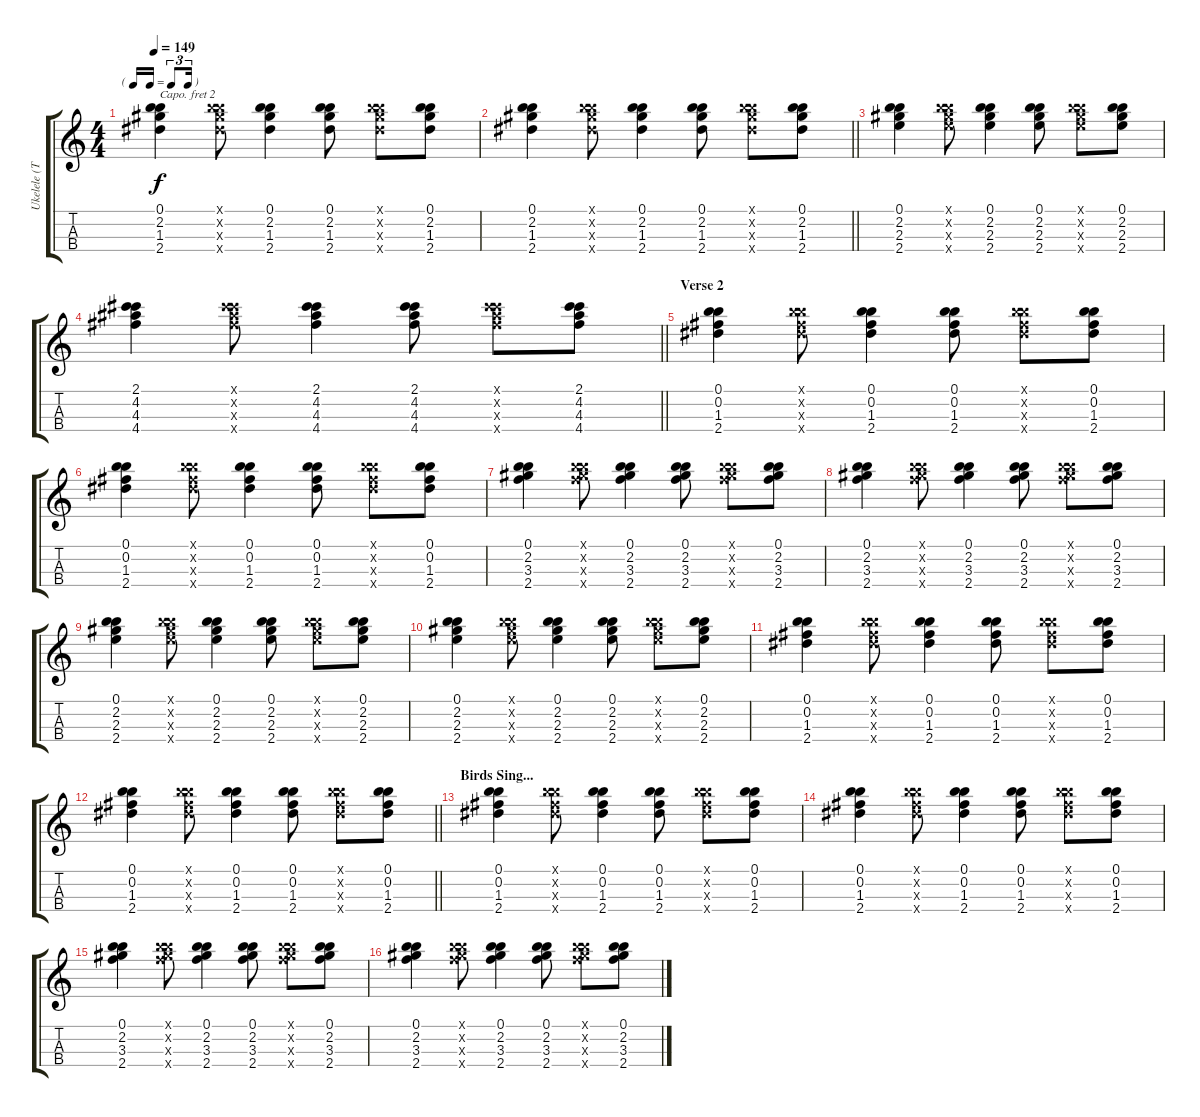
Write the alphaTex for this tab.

\track ("Ukelele (Tom)" "Ukelele (T") {instrument acousticguitarnylon}
\staff {score tabs}
\capo 2
\tuning (A4 E4 C4 G4) {hide}
\ts (4 4)
\tf triplet16th
\tempo 149
\clef g2
\ks c
(0.1 2.2 1.3 2.4).4{dy f} (0.1{x} 2.2{x} 1.3{x} 2.4{x}).8 (0.1 2.2 1.3 2.4).4 (0.1 2.2 1.3 2.4).8 (0.1{x} 2.2{x} 1.3{x} 2.4{x}).8 (0.1 2.2 1.3 2.4).8 |
\barLineRight lightlight
(0.1 2.2 1.3 2.4).4 (0.1{x} 2.2{x} 1.3{x} 2.4{x}).8 (0.1 2.2 1.3 2.4).4 (0.1 2.2 1.3 2.4).8 (0.1{x} 2.2{x} 1.3{x} 2.4{x}).8 (0.1 2.2 1.3 2.4).8 |
(0.1 2.2 2.3 2.4).4 (0.1{x} 2.2{x} 2.3{x} 2.4{x}).8 (0.1 2.2 2.3 2.4).4 (0.1 2.2 2.3 2.4).8 (0.1{x} 2.2{x} 2.3{x} 2.4{x}).8 (0.1 2.2 2.3 2.4).8 |
\barLineRight lightlight
(2.1 4.2 4.3 4.4).4 (2.1{x} 4.2{x} 4.3{x} 4.4{x}).8 (2.1 4.2 4.3 4.4).4 (2.1 4.2 4.3 4.4).8 (2.1{x} 4.2{x} 4.3{x} 4.4{x}).8 (2.1 4.2 4.3 4.4).8 |
\section ("" "Verse 2")
(0.1 0.2 1.3 2.4).4 (0.1{x} 0.2{x} 1.3{x} 2.4{x}).8 (0.1 0.2 1.3 2.4).4 (0.1 0.2 1.3 2.4).8 (0.1{x} 0.2{x} 1.3{x} 2.4{x}).8 (0.1 0.2 1.3 2.4).8 |
(0.1 0.2 1.3 2.4).4 (0.1{x} 0.2{x} 1.3{x} 2.4{x}).8 (0.1 0.2 1.3 2.4).4 (0.1 0.2 1.3 2.4).8 (0.1{x} 0.2{x} 1.3{x} 2.4{x}).8 (0.1 0.2 1.3 2.4).8 |
(0.1 2.2 3.3 2.4).4 (0.1{x} 2.2{x} 3.3{x} 2.4{x}).8 (0.1 2.2 3.3 2.4).4 (0.1 2.2 3.3 2.4).8 (0.1{x} 2.2{x} 3.3{x} 2.4{x}).8 (0.1 2.2 3.3 2.4).8 |
(0.1 2.2 3.3 2.4).4 (0.1{x} 2.2{x} 3.3{x} 2.4{x}).8 (0.1 2.2 3.3 2.4).4 (0.1 2.2 3.3 2.4).8 (0.1{x} 2.2{x} 3.3{x} 2.4{x}).8 (0.1 2.2 3.3 2.4).8 |
(0.1 2.2 2.3 2.4).4 (0.1{x} 2.2{x} 2.3{x} 2.4{x}).8 (0.1 2.2 2.3 2.4).4 (0.1 2.2 2.3 2.4).8 (0.1{x} 2.2{x} 2.3{x} 2.4{x}).8 (0.1 2.2 2.3 2.4).8 |
(0.1 2.2 2.3 2.4).4 (0.1{x} 2.2{x} 2.3{x} 2.4{x}).8 (0.1 2.2 2.3 2.4).4 (0.1 2.2 2.3 2.4).8 (0.1{x} 2.2{x} 2.3{x} 2.4{x}).8 (0.1 2.2 2.3 2.4).8 |
(0.1 0.2 1.3 2.4).4 (0.1{x} 0.2{x} 1.3{x} 2.4{x}).8 (0.1 0.2 1.3 2.4).4 (0.1 0.2 1.3 2.4).8 (0.1{x} 0.2{x} 1.3{x} 2.4{x}).8 (0.1 0.2 1.3 2.4).8 |
\barLineRight lightlight
(0.1 0.2 1.3 2.4).4 (0.1{x} 0.2{x} 1.3{x} 2.4{x}).8 (0.1 0.2 1.3 2.4).4 (0.1 0.2 1.3 2.4).8 (0.1{x} 0.2{x} 1.3{x} 2.4{x}).8 (0.1 0.2 1.3 2.4).8 |
\section ("" "Birds Sing...")
(0.1 0.2 1.3 2.4).4 (0.1{x} 0.2{x} 1.3{x} 2.4{x}).8 (0.1 0.2 1.3 2.4).4 (0.1 0.2 1.3 2.4).8 (0.1{x} 0.2{x} 1.3{x} 2.4{x}).8 (0.1 0.2 1.3 2.4).8 |
(0.1 0.2 1.3 2.4).4 (0.1{x} 0.2{x} 1.3{x} 2.4{x}).8 (0.1 0.2 1.3 2.4).4 (0.1 0.2 1.3 2.4).8 (0.1{x} 0.2{x} 1.3{x} 2.4{x}).8 (0.1 0.2 1.3 2.4).8 |
(0.1 2.2 3.3 2.4).4 (0.1{x} 2.2{x} 3.3{x} 2.4{x}).8 (0.1 2.2 3.3 2.4).4 (0.1 2.2 3.3 2.4).8 (0.1{x} 2.2{x} 3.3{x} 2.4{x}).8 (0.1 2.2 3.3 2.4).8 |
(0.1 2.2 3.3 2.4).4 (0.1{x} 2.2{x} 3.3{x} 2.4{x}).8 (0.1 2.2 3.3 2.4).4 (0.1 2.2 3.3 2.4).8 (0.1{x} 2.2{x} 3.3{x} 2.4{x}).8 (0.1 2.2 3.3 2.4).8
